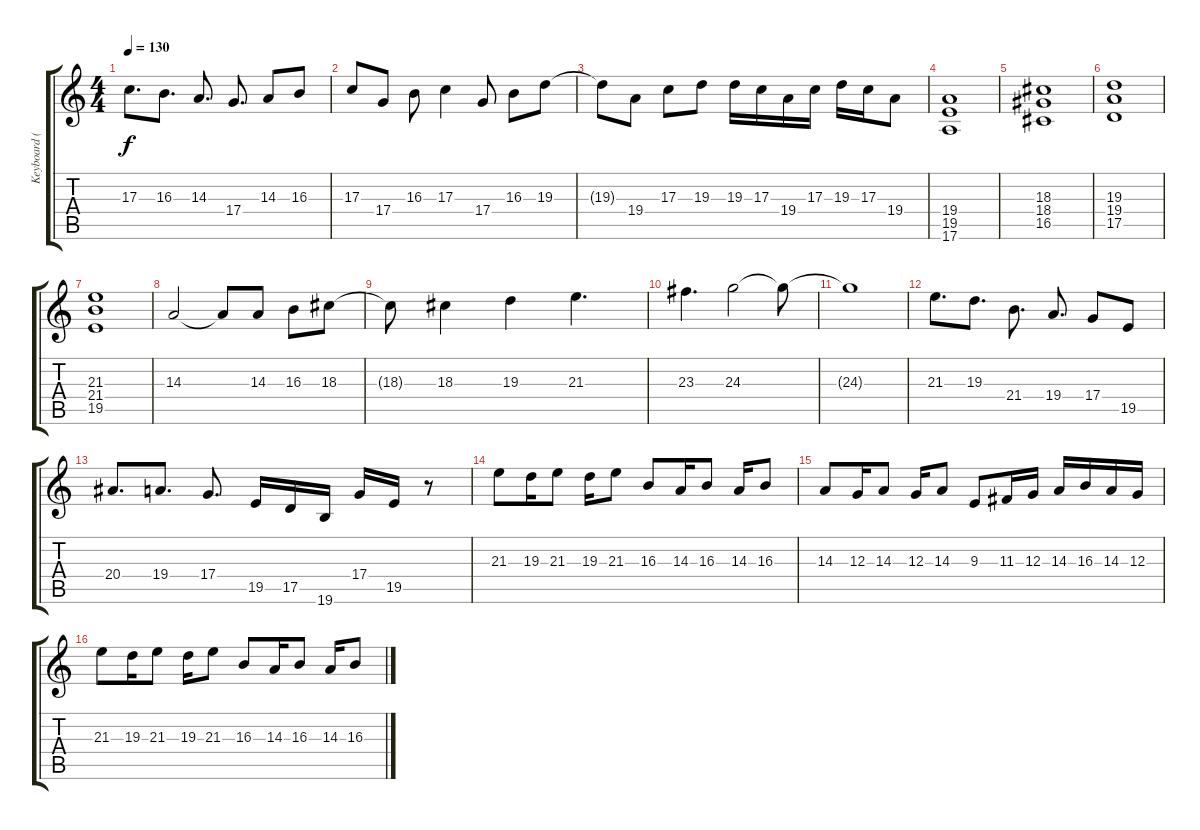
\track ("Keyboard (Jakty)" "Keyboard (") {instrument stringensemble1}
\staff {score tabs}
\tuning (E4 B3 G3 D3 A2 E2) {hide}
\ts (4 4)
\tempo 130
\clef g2
\ks c
17.3.8{d dy f} 16.3.8{d} 14.3.8{d} 17.4.8{d} 14.3.8 16.3.8 |
17.3.8 17.4.8 16.3.8 17.3.4 17.4.8 16.3.8 19.3.8 |
19.3{t}.8 19.4.8 17.3.8 19.3.8 19.3.16 17.3.16 19.4.16 17.3.16 19.3.16 17.3.16 19.4.8 |
(19.4 19.5 17.6).1 |
(18.3 18.4 16.5).1 |
(19.3 19.4 17.5).1 |
(21.3 21.4 19.5).1 |
14.3.2 14.3{t}.8 14.3.8 16.3.8 18.3.8 |
18.3{t}.8 18.3.4 19.3.4 21.3.4{d} |
23.3.4{d} 24.3.2 24.3{t}.8 |
24.3{t}.1 |
21.3.8{d} 19.3.8{d} 21.4.8{d} 19.4.8{d} 17.4.8 19.5.8 |
20.4.8{d} 19.4.8{d} 17.4.8{d} 19.5.16 17.5.16 19.6.16 17.4.16 19.5.16 r.8 |
21.3.8 19.3.16 21.3.8 19.3.16 21.3.8 16.3.8 14.3.16 16.3.8 14.3.16 16.3.8 |
14.3.8 12.3.16 14.3.8 12.3.16 14.3.8 9.3.8 11.3.16 12.3.16 14.3.16 16.3.16 14.3.16 12.3.16 |
21.3.8 19.3.16 21.3.8 19.3.16 21.3.8 16.3.8 14.3.16 16.3.8 14.3.16 16.3.8
